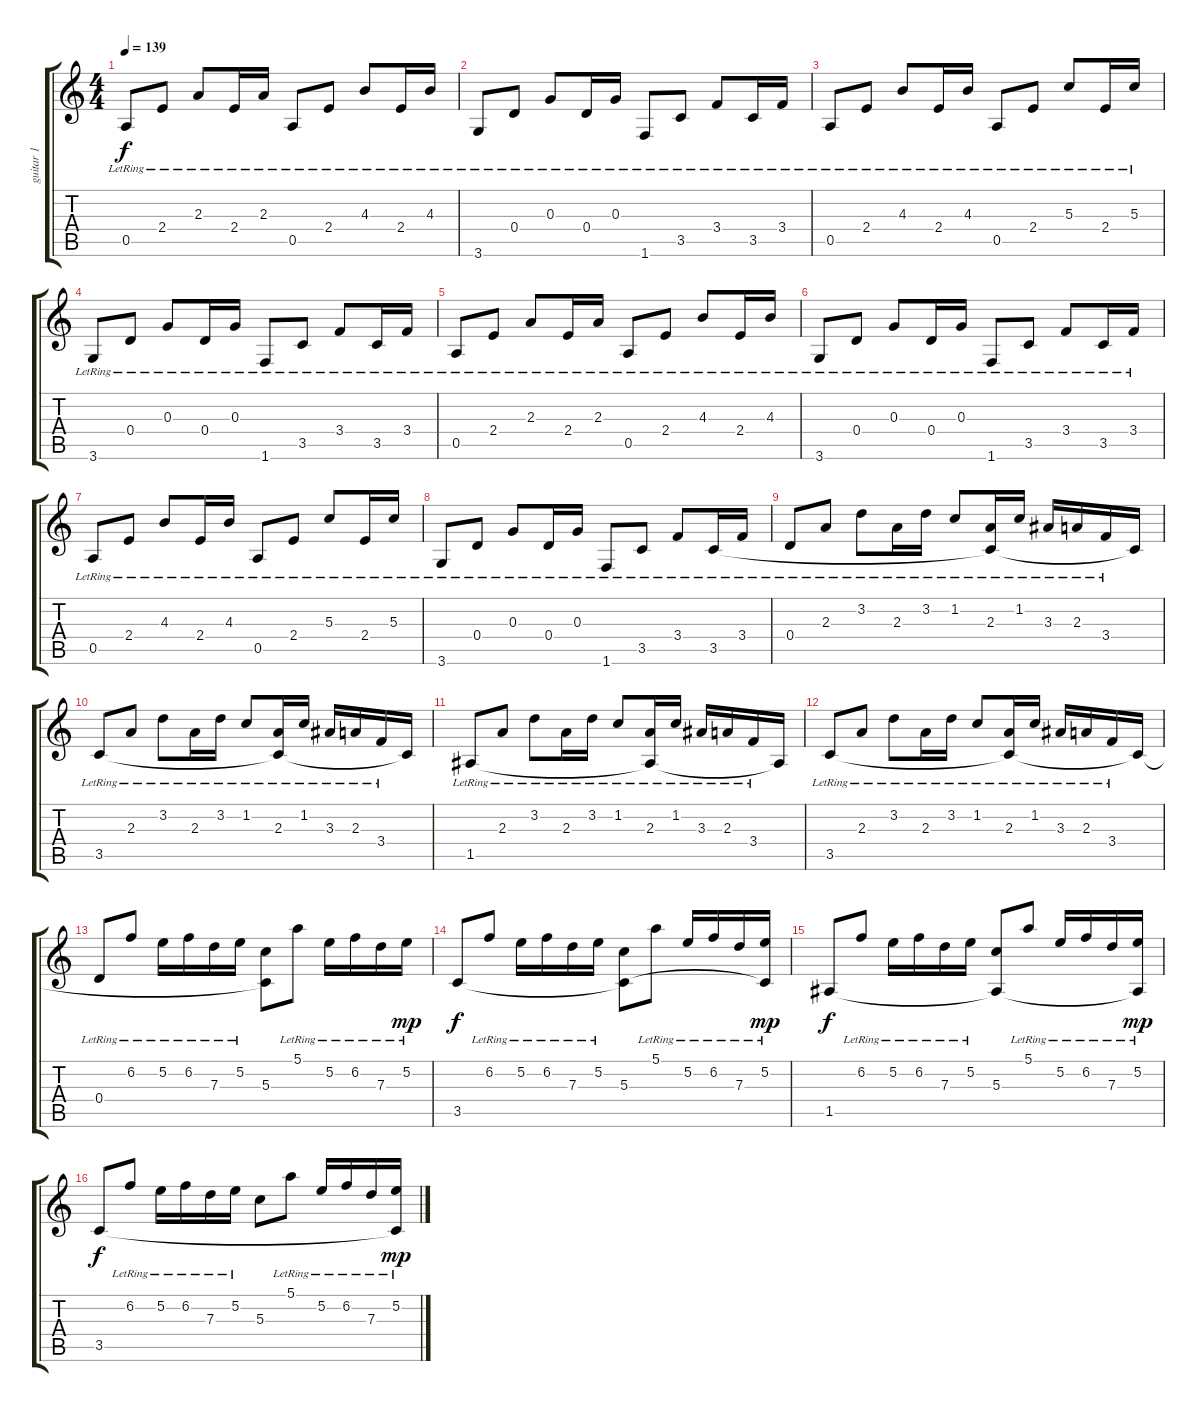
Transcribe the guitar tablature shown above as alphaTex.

\track ("guitar 1" "guitar 1") {instrument electricguitarjazz}
\staff {score tabs}
\tuning (E4 B3 G3 D3 A2 E2) {hide}
\ts (4 4)
\tempo 139
\clef g2
\ks c
0.5{lr}.8{dy f instrument electricguitarjazz} 2.4{lr}.8 2.3{lr}.8 2.4{lr}.16 2.3{lr}.16 0.5{lr}.8 2.4{lr}.8 4.3{lr}.8 2.4{lr}.16 4.3{lr}.16 |
3.6{lr}.8 0.4{lr}.8 0.3{lr}.8 0.4{lr}.16 0.3{lr}.16 1.6{lr}.8 3.5{lr}.8 3.4{lr}.8 3.5{lr}.16 3.4{lr}.16 |
0.5{lr}.8 2.4{lr}.8 4.3{lr}.8 2.4{lr}.16 4.3{lr}.16 0.5{lr}.8 2.4{lr}.8 5.3{lr}.8 2.4{lr}.16 5.3{lr}.16 |
3.6{lr}.8 0.4{lr}.8 0.3{lr}.8 0.4{lr}.16 0.3{lr}.16 1.6{lr}.8 3.5{lr}.8 3.4{lr}.8 3.5{lr}.16 3.4{lr}.16 |
0.5{lr}.8 2.4{lr}.8 2.3{lr}.8 2.4{lr}.16 2.3{lr}.16 0.5{lr}.8 2.4{lr}.8 4.3{lr}.8 2.4{lr}.16 4.3{lr}.16 |
3.6{lr}.8 0.4{lr}.8 0.3{lr}.8 0.4{lr}.16 0.3{lr}.16 1.6{lr}.8 3.5{lr}.8 3.4{lr}.8 3.5{lr}.16 3.4{lr}.16 |
0.5{lr}.8 2.4{lr}.8 4.3{lr}.8 2.4{lr}.16 4.3{lr}.16 0.5{lr}.8 2.4{lr}.8 5.3{lr}.8 2.4{lr}.16 5.3{lr}.16 |
3.6{lr}.8 0.4{lr}.8 0.3{lr}.8 0.4{lr}.16 0.3{lr}.16 1.6{lr}.8 3.5{lr}.8 3.4{lr}.8 3.5{lr}.16 3.4{lr}.16 |
0.4{lr}.8 2.3{lr}.8 3.2{lr}.8 2.3{lr}.16 3.2{lr}.16 1.2{lr}.8 (2.3{lr} 3.5{t}).16 1.2{lr}.16 3.3{lr}.16 2.3{lr}.16 3.4{lr}.16 3.5{t}.16 |
3.5{lr}.8 2.3{lr}.8 3.2{lr}.8 2.3{lr}.16 3.2{lr}.16 1.2{lr}.8 (2.3{lr} 3.5{t}).16 1.2{lr}.16 3.3{lr}.16 2.3{lr}.16 3.4{lr}.16 3.5{t}.16 |
1.5{lr}.8 2.3{lr}.8 3.2{lr}.8 2.3{lr}.16 3.2{lr}.16 1.2{lr}.8 (2.3{lr} 1.5{t}).16 1.2{lr}.16 3.3{lr}.16 2.3{lr}.16 3.4{lr}.16 1.5{t}.16 |
3.5{lr}.8 2.3{lr}.8 3.2{lr}.8 2.3{lr}.16 3.2{lr}.16 1.2{lr}.8 (2.3{lr} 3.5{t}).16 1.2{lr}.16 3.3{lr}.16 2.3{lr}.16 3.4{lr}.16 3.5{t}.16 |
0.4{lr}.8 6.2{lr}.8 5.2{lr}.16 6.2{lr}.16 7.3{lr}.16 5.2{lr}.16 (5.3 3.5{t}).8 5.1{lr}.8 5.2{lr}.16 6.2{lr}.16 7.3{lr}.16 5.2{lr}.16{dy mp} |
3.5.8{dy f} 6.2{lr}.8 5.2{lr}.16 6.2{lr}.16 7.3{lr}.16 5.2{lr}.16 (5.3 3.5{t}).8 5.1{lr}.8 5.2{lr}.16 6.2{lr}.16 7.3{lr}.16 (5.2{lr} 3.5{t}).16{dy mp} |
1.5.8{dy f} 6.2{lr}.8 5.2{lr}.16 6.2{lr}.16 7.3{lr}.16 5.2{lr}.16 (5.3 1.5{t}).8 5.1{lr}.8 5.2{lr}.16 6.2{lr}.16 7.3{lr}.16 (5.2{lr} 1.5{t}).16{dy mp} |
3.5.8{dy f} 6.2{lr}.8 5.2{lr}.16 6.2{lr}.16 7.3{lr}.16 5.2{lr}.16 5.3.8 5.1{lr}.8 5.2{lr}.16 6.2{lr}.16 7.3{lr}.16 (5.2{lr} 3.5{t}).16{dy mp}
